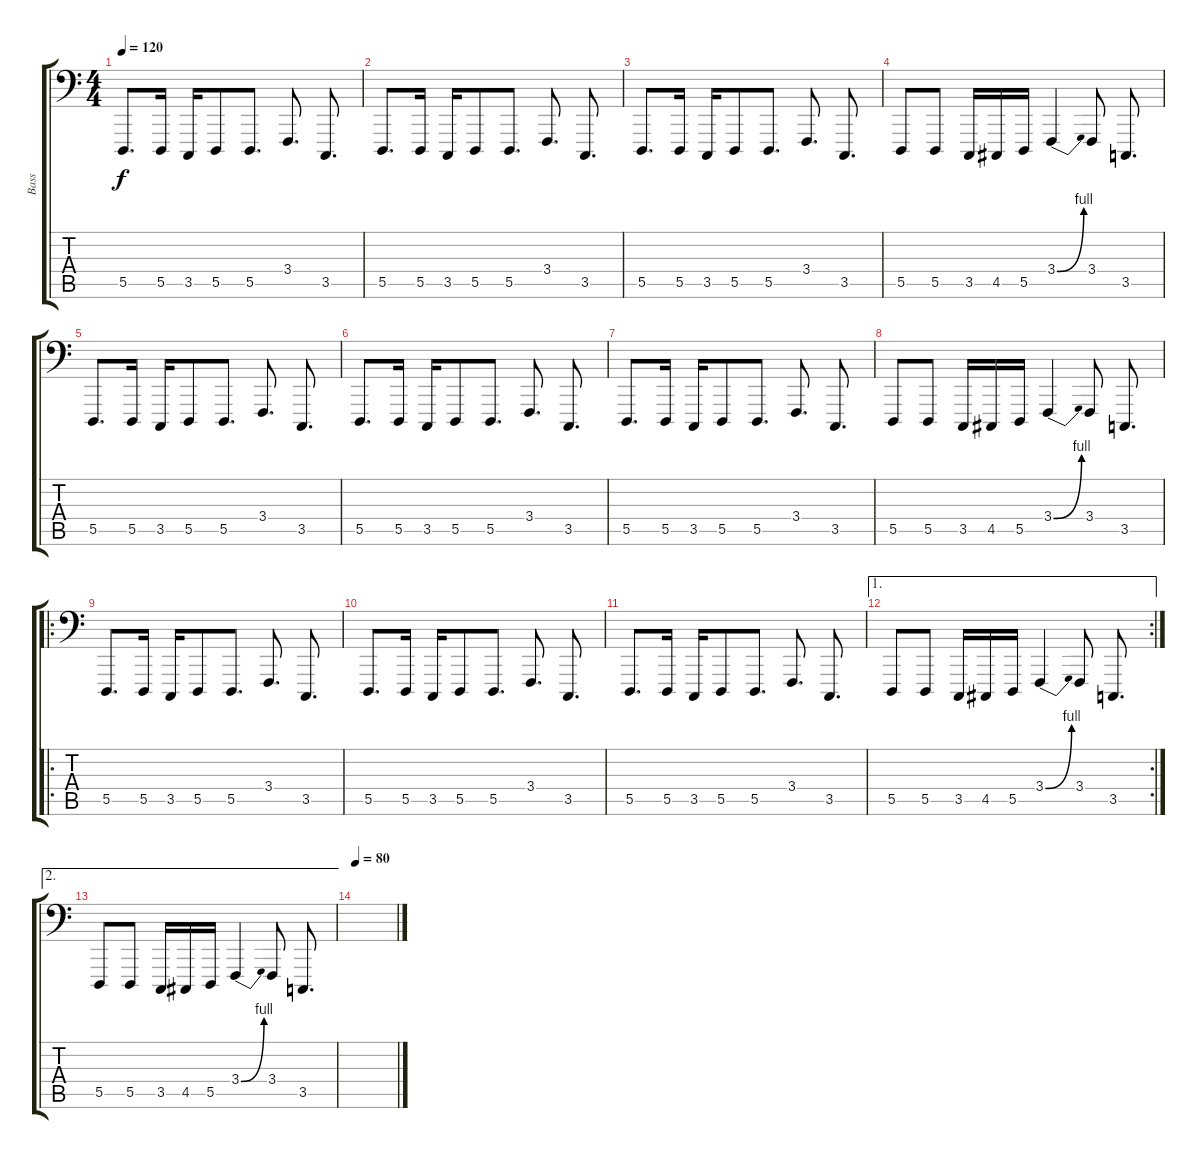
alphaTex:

\track ("Bass" "Bass") {instrument lead8bassandlead}
\staff {score tabs}
\tuning (E2 B1 G1 D1 A0 E0) {hide}
\ts (4 4)
\tempo 120
\clef f4
\ks c
5.5.8{d dy f} 5.5.16 3.5.16 5.5.8 5.5.8{d} 3.4.8{d} 3.5.8{d} |
5.5.8{d} 5.5.16 3.5.16 5.5.8 5.5.8{d} 3.4.8{d} 3.5.8{d} |
5.5.8{d} 5.5.16 3.5.16 5.5.8 5.5.8{d} 3.4.8{d} 3.5.8{d} |
5.5.8 5.5.8 3.5.16 4.5.16 5.5.16 3.4{be (bend 0 0 60 4)}.4 3.4.8 3.5.8{d} |
5.5.8{d} 5.5.16 3.5.16 5.5.8 5.5.8{d} 3.4.8{d} 3.5.8{d} |
5.5.8{d} 5.5.16 3.5.16 5.5.8 5.5.8{d} 3.4.8{d} 3.5.8{d} |
5.5.8{d} 5.5.16 3.5.16 5.5.8 5.5.8{d} 3.4.8{d} 3.5.8{d} |
5.5.8 5.5.8 3.5.16 4.5.16 5.5.16 3.4{be (bend 0 0 60 4)}.4 3.4.8 3.5.8{d} |
\ro
5.5.8{d} 5.5.16 3.5.16 5.5.8 5.5.8{d} 3.4.8{d} 3.5.8{d} |
5.5.8{d} 5.5.16 3.5.16 5.5.8 5.5.8{d} 3.4.8{d} 3.5.8{d} |
5.5.8{d} 5.5.16 3.5.16 5.5.8 5.5.8{d} 3.4.8{d} 3.5.8{d} |
\ae 1
\rc 2
5.5.8 5.5.8 3.5.16 4.5.16 5.5.16 3.4{be (bend 0 0 60 4)}.4 3.4.8 3.5.8{d} |
\ae 2
5.5.8 5.5.8 3.5.16 4.5.16 5.5.16 3.4{be (bend 0 0 60 4)}.4 3.4.8 3.5.8{d} |
\tempo 80
